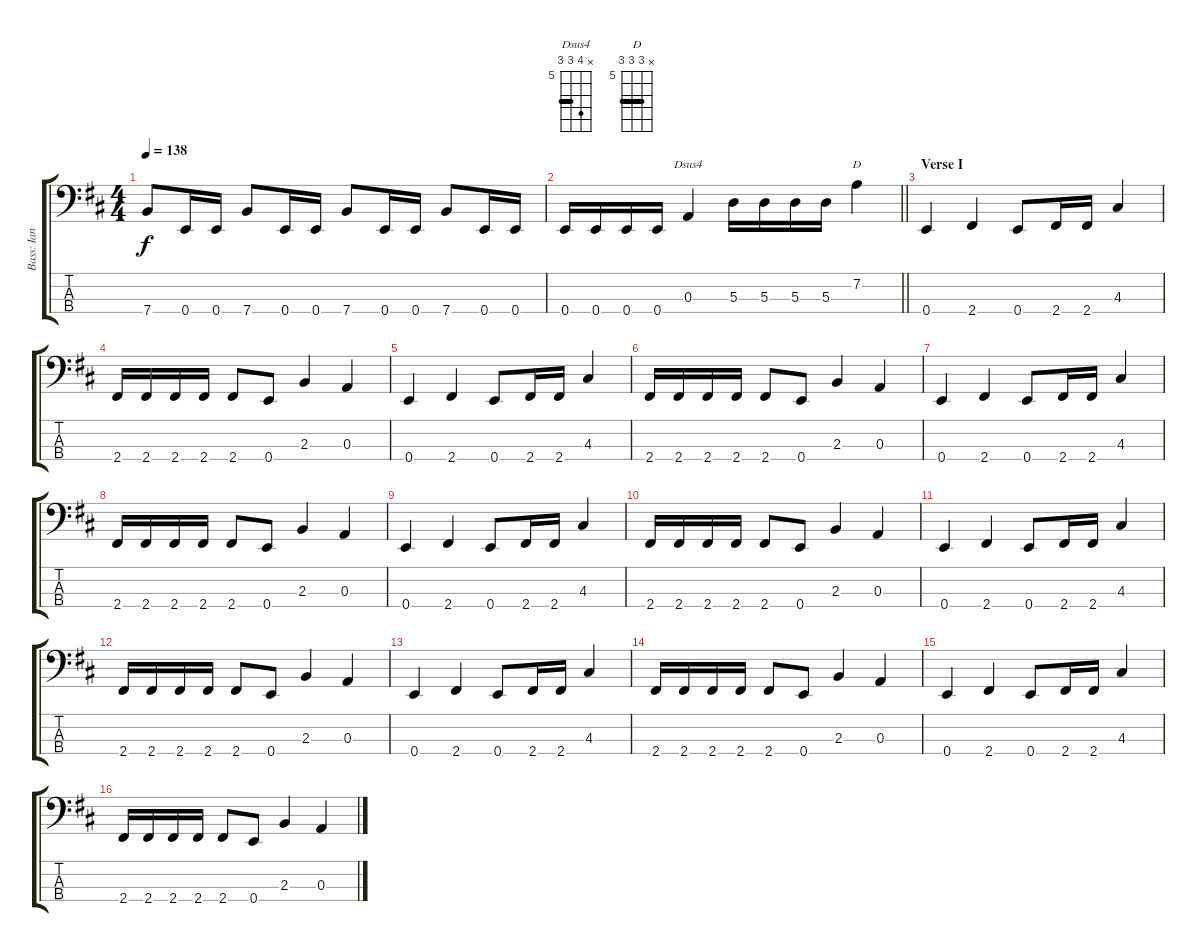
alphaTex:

\track ("Bass: Ian" "Bass: Ian") {instrument electricbassfinger}
\staff {score tabs}
\tuning (G2 D2 A1 E1) {hide}
\chord ("Dsus4" x 8 7 7) {firstfret 5 barre 7}
\chord ("D" x 7 7 7) {firstfret 5 barre 7}
\ts (4 4)
\tempo 138
\clef f4
\ks d
7.4.8{dy f} 0.4.16 0.4.16 7.4.8 0.4.16 0.4.16 7.4.8 0.4.16 0.4.16 7.4.8 0.4.16 0.4.16 |
\barLineRight lightlight
0.4.16 0.4.16 0.4.16 0.4.16 0.3.4{ch "Dsus4"} 5.3.16 5.3.16 5.3.16 5.3.16 7.2.4{ch "D"} |
\section ("" "Verse I")
0.4.4 2.4.4 0.4.8 2.4.16 2.4.16 4.3.4 |
2.4.16 2.4.16 2.4.16 2.4.16 2.4.8 0.4.8 2.3.4 0.3.4 |
0.4.4 2.4.4 0.4.8 2.4.16 2.4.16 4.3.4 |
2.4.16 2.4.16 2.4.16 2.4.16 2.4.8 0.4.8 2.3.4 0.3.4 |
0.4.4 2.4.4 0.4.8 2.4.16 2.4.16 4.3.4 |
2.4.16 2.4.16 2.4.16 2.4.16 2.4.8 0.4.8 2.3.4 0.3.4 |
0.4.4 2.4.4 0.4.8 2.4.16 2.4.16 4.3.4 |
2.4.16 2.4.16 2.4.16 2.4.16 2.4.8 0.4.8 2.3.4 0.3.4 |
0.4.4 2.4.4 0.4.8 2.4.16 2.4.16 4.3.4 |
2.4.16 2.4.16 2.4.16 2.4.16 2.4.8 0.4.8 2.3.4 0.3.4 |
0.4.4 2.4.4 0.4.8 2.4.16 2.4.16 4.3.4 |
2.4.16 2.4.16 2.4.16 2.4.16 2.4.8 0.4.8 2.3.4 0.3.4 |
0.4.4 2.4.4 0.4.8 2.4.16 2.4.16 4.3.4 |
2.4.16 2.4.16 2.4.16 2.4.16 2.4.8 0.4.8 2.3.4 0.3.4
